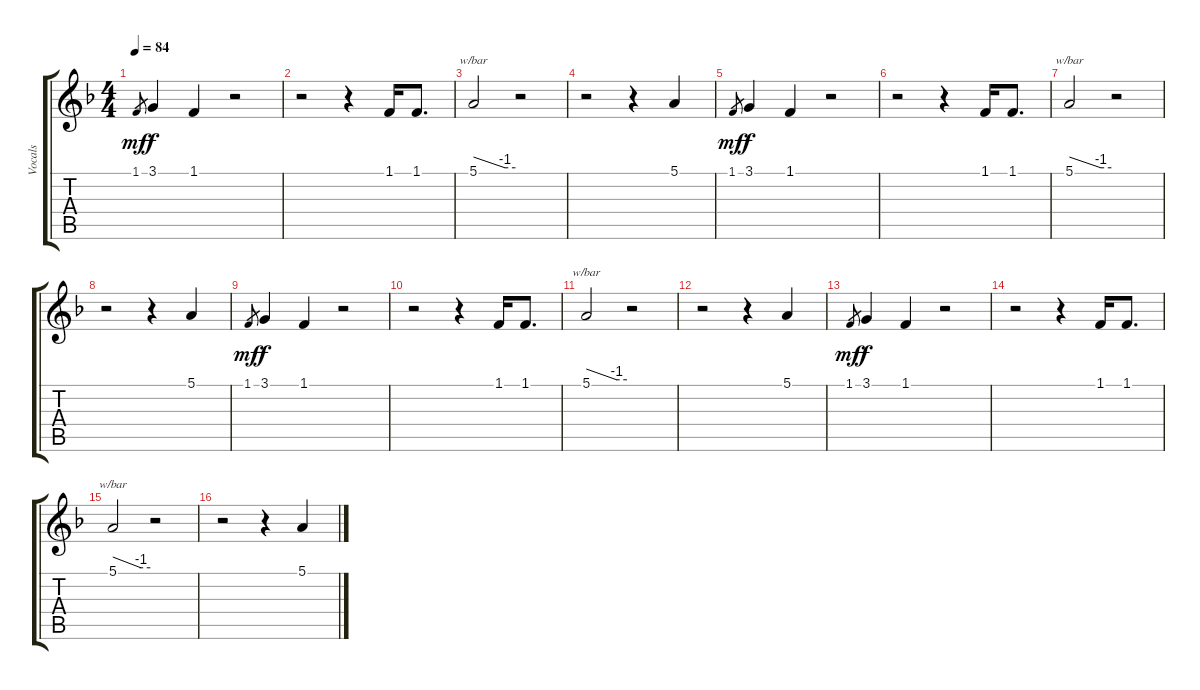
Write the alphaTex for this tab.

\track ("Vocals" "Vocals") {instrument altosax}
\staff {score tabs}
\tuning (E4 B3 G3 D3 A2 E2) {hide}
\ts (4 4)
\tempo 84
\clef g2
\ks f
1.1.8{gr dy mf} 3.1.4{dy f} 1.1.4 r.2 |
r.2 r.4 1.1.16 1.1.8{d} |
5.1.2{tbe (custom default 0 0 45 -4 60 -4)} r.2 |
r.2 r.4 5.1.4 |
1.1.8{gr dy mf} 3.1.4{dy f} 1.1.4 r.2 |
r.2 r.4 1.1.16 1.1.8{d} |
5.1.2{tbe (custom default 0 0 45 -4 60 -4)} r.2{volume 5} |
r.2 r.4 5.1.4 |
1.1.8{gr dy mf} 3.1.4{dy f} 1.1.4 r.2{volume 4} |
r.2 r.4 1.1.16 1.1.8{d} |
5.1.2{tbe (custom default 0 0 45 -4 60 -4)} r.2{volume 3} |
r.2 r.4 5.1.4 |
1.1.8{gr dy mf} 3.1.4{dy f} 1.1.4 r.2{volume 2} |
r.2 r.4 1.1.16 1.1.8{d} |
5.1.2{tbe (custom default 0 0 45 -4 60 -4)} r.2{volume 1} |
r.2 r.4 5.1.4
